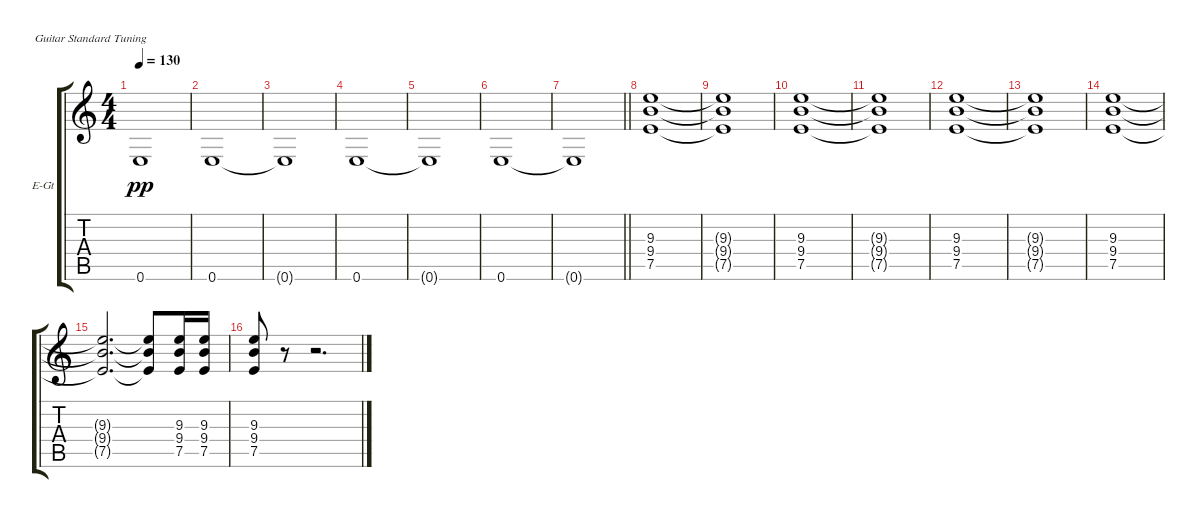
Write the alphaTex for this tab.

\defaultSystemsLayout 4
\bracketExtendMode groupsimilarinstruments
\firstSystemTrackNameOrientation horizontal
\otherSystemsTrackNameOrientation horizontal
\chordDiagramsInScore
\track ("Over Dub Lead Guitar" "E-Gt") {instrument distortionguitar}
\staff {score tabs}
\tuning (E4 B3 G3 D3 A2 E2)
\ts (4 4)
\tempo 130
\clef g2
\ks c
0.6{t}.1{dy pp} |
0.6.1 |
0.6{t}.1 |
0.6.1 |
0.6{t}.1 |
0.6.1 |
\barLineRight lightlight
0.6{t}.1 |
(7.5 9.4 9.3).1 |
(9.3{t} 9.4{t} 7.5{t}).1 |
(7.5 9.4 9.3).1 |
(9.3{t} 9.4{t} 7.5{t}).1 |
(7.5 9.4 9.3).1 |
(9.3{t} 9.4{t} 7.5{t}).1 |
(7.5 9.4 9.3).1 |
(9.3{t} 9.4{t} 7.5{t}).2{d} (7.5{t} 9.4{t} 9.3{t}).8 (7.5 9.4 9.3).16 (9.3 9.4 7.5).16 |
(7.5 9.4 9.3).8 r.8 r.2{d}
